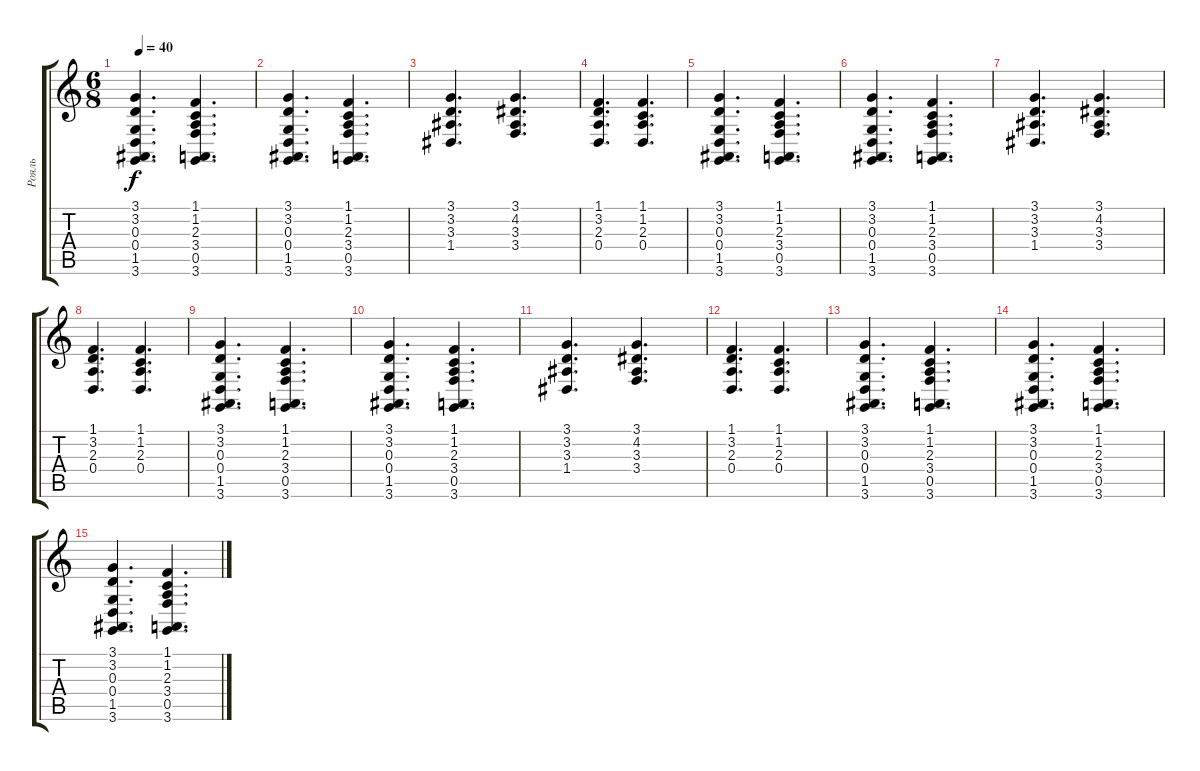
\track ("Рояль" "Рояль") {instrument acousticgrandpiano}
\staff {score tabs}
\tuning (E4 B3 G3 D3 A2 E2) {hide}
\ts (6 8)
\tempo 40
\clef g2
\ks c
(3.1 3.2 0.3 0.4 1.5 3.6).4{d dy f} (1.1 1.2 2.3 3.4 0.5 3.6).4{d} |
(3.1 3.2 0.3 0.4 1.5 3.6).4{d} (1.1 1.2 2.3 3.4 0.5 3.6).4{d} |
(3.1 3.2 3.3 1.4).4{d} (3.1 4.2 3.3 3.4).4{d} |
(1.1 3.2 2.3 0.4).4{d} (1.1 1.2 2.3 0.4).4{d} |
(3.1 3.2 0.3 0.4 1.5 3.6).4{d} (1.1 1.2 2.3 3.4 0.5 3.6).4{d} |
(3.1 3.2 0.3 0.4 1.5 3.6).4{d} (1.1 1.2 2.3 3.4 0.5 3.6).4{d} |
(3.1 3.2 3.3 1.4).4{d} (3.1 4.2 3.3 3.4).4{d} |
(1.1 3.2 2.3 0.4).4{d} (1.1 1.2 2.3 0.4).4{d} |
(3.1 3.2 0.3 0.4 1.5 3.6).4{d} (1.1 1.2 2.3 3.4 0.5 3.6).4{d} |
(3.1 3.2 0.3 0.4 1.5 3.6).4{d} (1.1 1.2 2.3 3.4 0.5 3.6).4{d} |
(3.1 3.2 3.3 1.4).4{d} (3.1 4.2 3.3 3.4).4{d} |
(1.1 3.2 2.3 0.4).4{d} (1.1 1.2 2.3 0.4).4{d} |
(3.1 3.2 0.3 0.4 1.5 3.6).4{d} (1.1 1.2 2.3 3.4 0.5 3.6).4{d} |
(3.1 3.2 0.3 0.4 1.5 3.6).4{d} (1.1 1.2 2.3 3.4 0.5 3.6).4{d} |
(3.1 3.2 0.3 0.4 1.5 3.6).4{d} (1.1 1.2 2.3 3.4 0.5 3.6).4{d}
